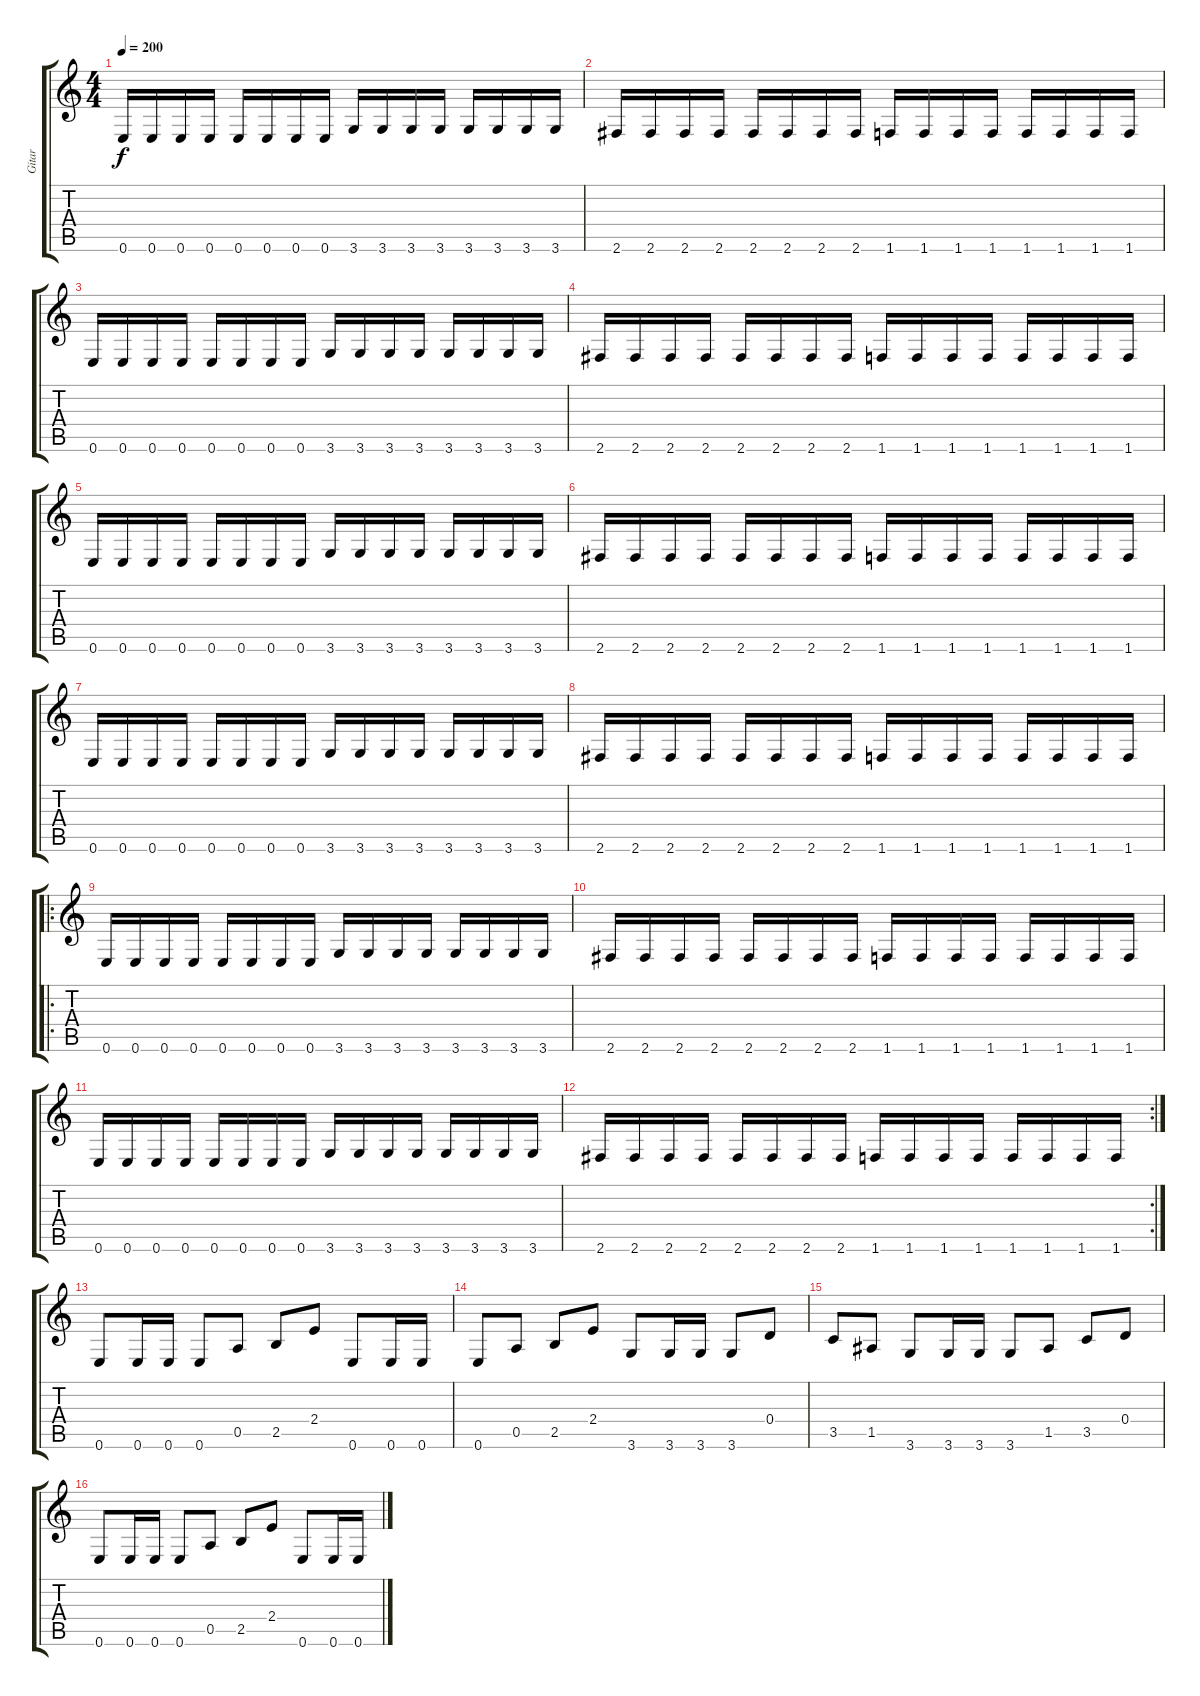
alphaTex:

\track ("Gitar" "Gitar") {instrument distortionguitar}
\staff {score tabs}
\tuning (E4 B3 G3 D3 A2 E2) {hide}
\ts (4 4)
\tempo 200
\clef g2
\ks c
0.6.16{dy f instrument distortionguitar} 0.6.16 0.6.16 0.6.16 0.6.16 0.6.16 0.6.16 0.6.16 3.6.16 3.6.16 3.6.16 3.6.16 3.6.16 3.6.16 3.6.16 3.6.16 |
2.6.16 2.6.16 2.6.16 2.6.16 2.6.16 2.6.16 2.6.16 2.6.16 1.6.16 1.6.16 1.6.16 1.6.16 1.6.16 1.6.16 1.6.16 1.6.16 |
0.6.16 0.6.16 0.6.16 0.6.16 0.6.16 0.6.16 0.6.16 0.6.16 3.6.16 3.6.16 3.6.16 3.6.16 3.6.16 3.6.16 3.6.16 3.6.16 |
2.6.16 2.6.16 2.6.16 2.6.16 2.6.16 2.6.16 2.6.16 2.6.16 1.6.16 1.6.16 1.6.16 1.6.16 1.6.16 1.6.16 1.6.16 1.6.16 |
0.6.16 0.6.16 0.6.16 0.6.16 0.6.16 0.6.16 0.6.16 0.6.16 3.6.16 3.6.16 3.6.16 3.6.16 3.6.16 3.6.16 3.6.16 3.6.16 |
2.6.16 2.6.16 2.6.16 2.6.16 2.6.16 2.6.16 2.6.16 2.6.16 1.6.16 1.6.16 1.6.16 1.6.16 1.6.16 1.6.16 1.6.16 1.6.16 |
0.6.16 0.6.16 0.6.16 0.6.16 0.6.16 0.6.16 0.6.16 0.6.16 3.6.16 3.6.16 3.6.16 3.6.16 3.6.16 3.6.16 3.6.16 3.6.16 |
2.6.16 2.6.16 2.6.16 2.6.16 2.6.16 2.6.16 2.6.16 2.6.16 1.6.16 1.6.16 1.6.16 1.6.16 1.6.16 1.6.16 1.6.16 1.6.16 |
\ro
0.6.16 0.6.16 0.6.16 0.6.16 0.6.16 0.6.16 0.6.16 0.6.16 3.6.16 3.6.16 3.6.16 3.6.16 3.6.16 3.6.16 3.6.16 3.6.16 |
2.6.16 2.6.16 2.6.16 2.6.16 2.6.16 2.6.16 2.6.16 2.6.16 1.6.16 1.6.16 1.6.16 1.6.16 1.6.16 1.6.16 1.6.16 1.6.16 |
0.6.16 0.6.16 0.6.16 0.6.16 0.6.16 0.6.16 0.6.16 0.6.16 3.6.16 3.6.16 3.6.16 3.6.16 3.6.16 3.6.16 3.6.16 3.6.16 |
\rc 2
2.6.16 2.6.16 2.6.16 2.6.16 2.6.16 2.6.16 2.6.16 2.6.16 1.6.16 1.6.16 1.6.16 1.6.16 1.6.16 1.6.16 1.6.16 1.6.16 |
0.6.8 0.6.16 0.6.16 0.6.8 0.5.8 2.5.8 2.4.8 0.6.8 0.6.16 0.6.16 |
0.6.8 0.5.8 2.5.8 2.4.8 3.6.8 3.6.16 3.6.16 3.6.8 0.4.8 |
3.5.8 1.5.8 3.6.8 3.6.16 3.6.16 3.6.8 1.5.8 3.5.8 0.4.8 |
0.6.8 0.6.16 0.6.16 0.6.8 0.5.8 2.5.8 2.4.8 0.6.8 0.6.16 0.6.16
